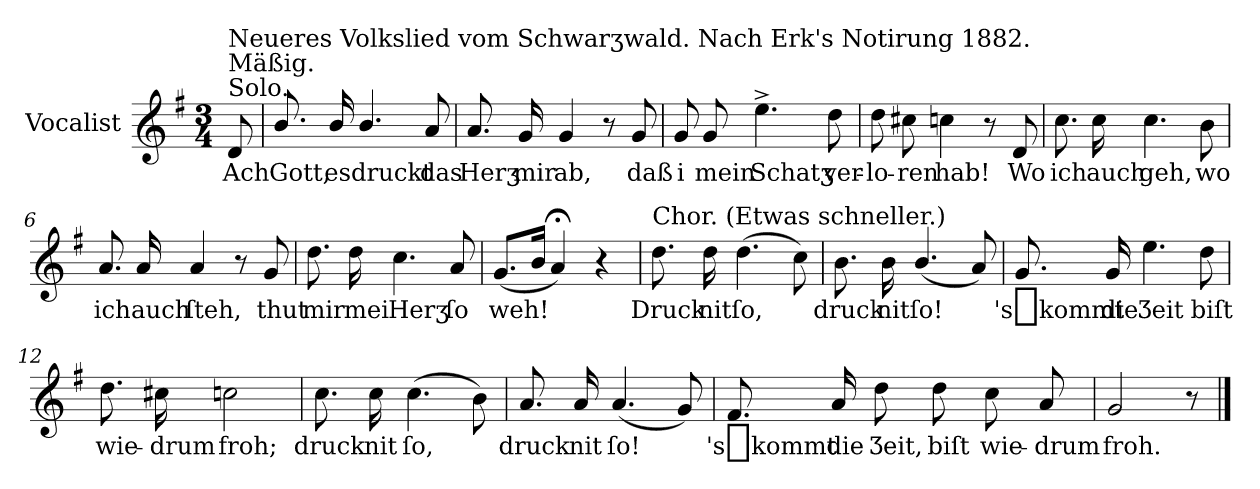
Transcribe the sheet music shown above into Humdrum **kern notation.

**kern	**text
*part1	*part1
*staff1	*staff1
*I"Vocalist	*
*k[f#]	*
*G:	*
*M3/4	*
=	=
!LO:TX:a:t=Solo.	!
!LO:TX:a:t=Mäßig.	!
!LO:TX:a:t=Neueres Volkslied vom Schwarʒwald. Nach Erk's Notirung 1882.	!
8d	Ach
=1	=1
8.b/	Gott,
16b/	es
4.b/	druckt
8a	das
=2	=2
8.a	Herʒ
16g	mir
4g	ab,
8r	.
8g	daß
=3	=3
8g	i
8g	mein
4.ee^	Schatʒ
8dd	ver-
=4	=4
8dd	-lo-
8cc#X	-ren
4ccn	hab!
8r	.
8d	Wo
=5	=5
8.cc	ich
16cc	auch
4.cc	geh,
8b	wo
=6	=6
8.a	ich
16a	auch
4a	ſteh,
8r	.
8g	thut
=7	=7
8.dd	mir
16dd	mei
4.cc	Herʒ
8a	ſo
=8	=8
(8.gL	weh!
16bJk	.
4a;<)	.
4r	.
=9	=9
!LO:TX:a:t=Chor. (Etwas schneller.)	!
8.dd	Druck
16dd	nit
(4.dd	ſo,
8cc)	.
=10	=10
8.b	druck
16b	nit
(4.b/	ſo!
8a)	.
=11	=11
8.g	's_kommt
16g	die
4.ee	Ʒeit
8dd	biſt
=12	=12
8.dd	wie-
16cc#X	-drum
2ccn	froh;
=13	=13
8.cc	druck
16cc	nit
(4.cc	ſo,
8b)	.
=14	=14
8.a	druck
16a	nit
(4.a	ſo!
8g)	.
=15	=15
8.f#	's_kommt
16a	die
8dd	Ʒeit,
8dd	biſt
8cc	wie-
8a	-drum
=16	=16
2g	froh.
8r	.
==	==
*-	*-
